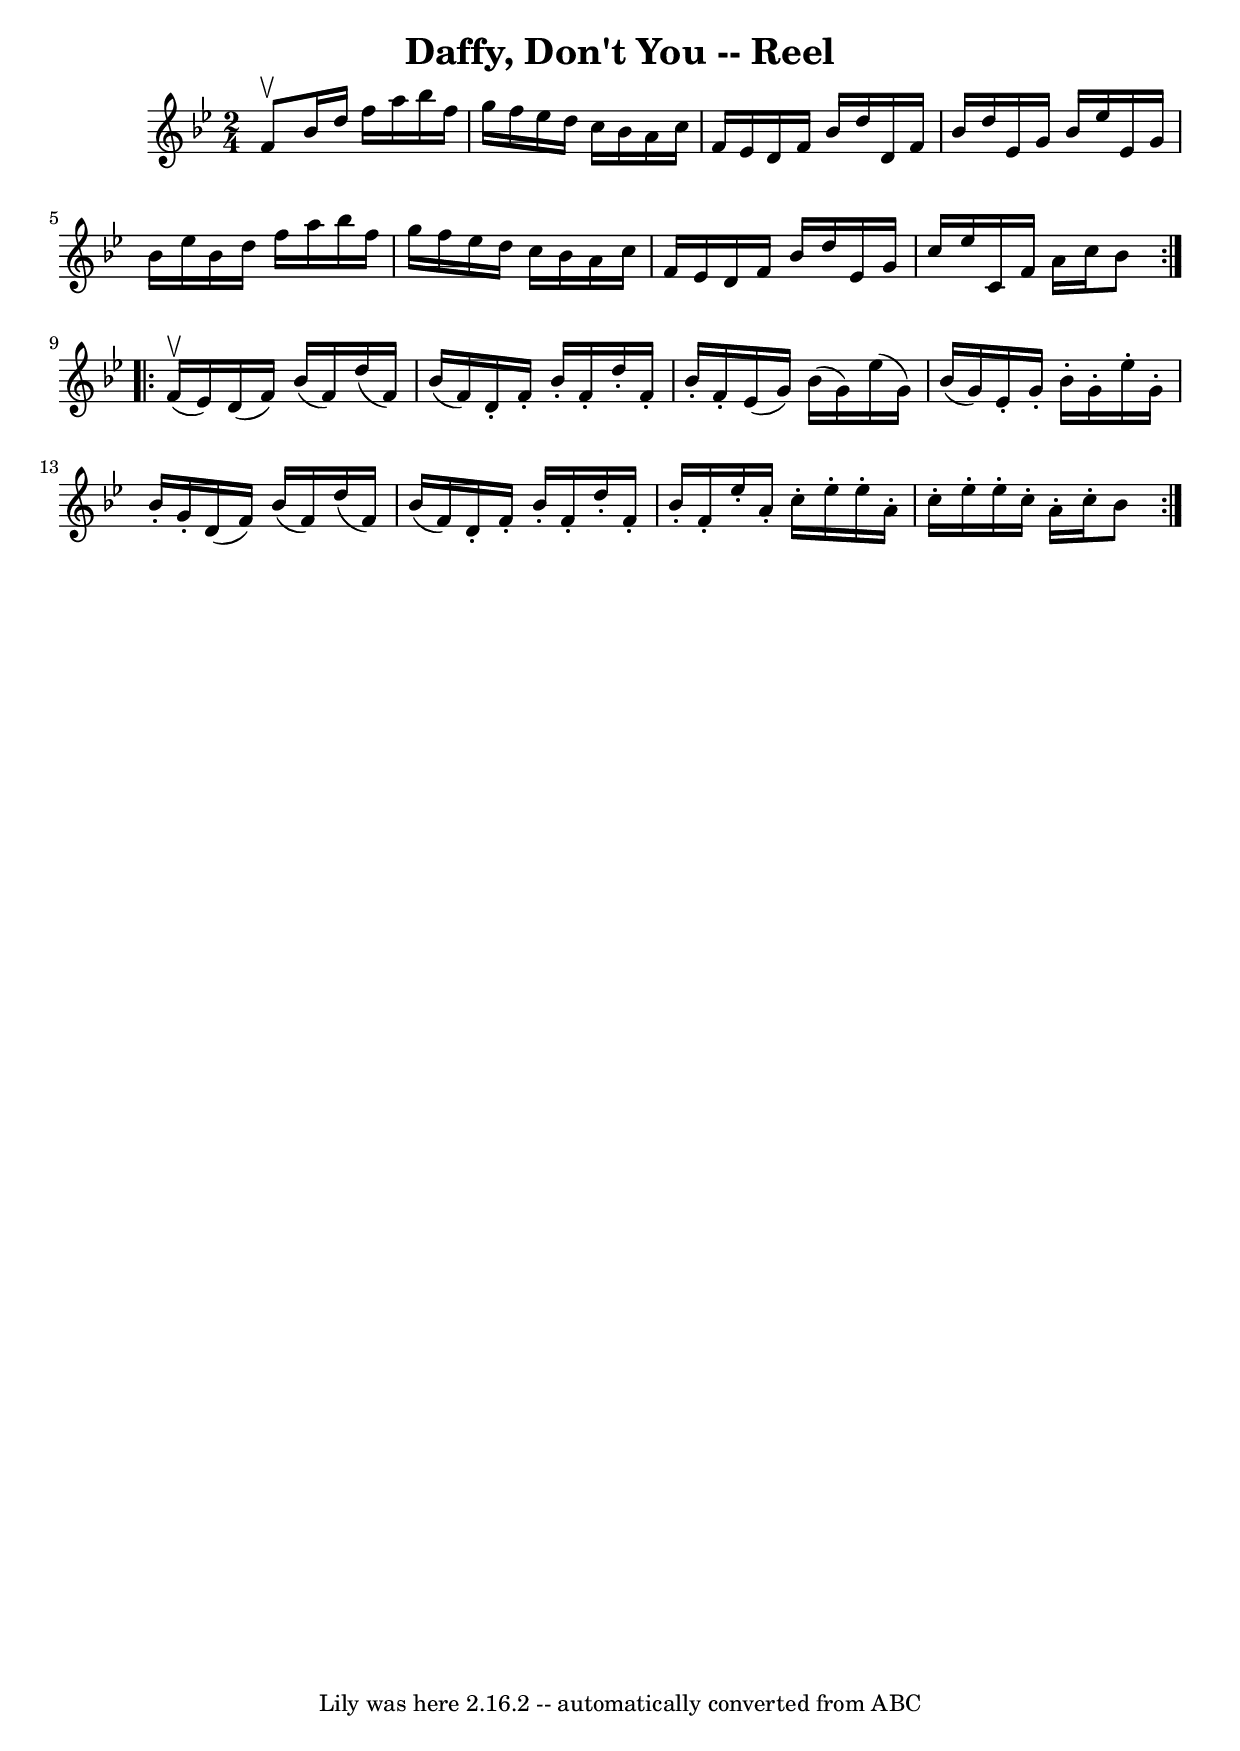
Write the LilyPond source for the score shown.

\version "2.7.40"
\include "Mammoth.ily"
\header {
	%% book = "Ryan's Mammoth Collection"
	crossRefNumber = "1"
	footnotes = ""
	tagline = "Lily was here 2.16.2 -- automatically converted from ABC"
	title = "Daffy, Don't You -- Reel"
}
voicedefault =  {


\repeat volta 2 {
\time 2/4 \key bes \major f'8^\upbow |
 bes'16 d''16 f''16   
 a''16 bes''16 f''16 g''16 f''16    |
 ees''16 d''16    
c''16 bes'16 a'16 c''16 f'16 ees'16    |
 d'16 f'16   
 bes'16 d''16 d'16 f'16 bes'16 d''16    |
 ees'16    
g'16 bes'16 ees''16 ees'16 g'16 bes'16 ees''16    |
    
 bes'16 d''16 f''16 a''16 bes''16 f''16 g''16 f''16    
|
 ees''16 d''16 c''16 bes'16 a'16 c''16 f'16    
ees'16    |
 d'16 f'16 bes'16 d''16 ees'16 g'16 c''16 
 ees''16    |
 c'16 f'16 a'16 c''16 bes'8  
} \repeat volta 2 { f'16^\upbow(ees'16) |
 d'16 (f'16  
-) bes'16 (f'16) d''16 (f'16) bes'16 (f'16)   |
  
 d'16 -. f'16 -. bes'16 -. f'16 -. d''16 -. f'16 -. bes'16 -.   
f'16 -.   |
 ees'16 (g'16) bes'16 (g'16) ees''16 (
g'16) bes'16 (g'16)   |
 ees'16 -. g'16 -. bes'16 -.   
g'16 -. ees''16 -. g'16 -. bes'16 -. g'16 -.   |
 d'16 (
f'16) bes'16 (f'16) d''16 (f'16) bes'16 (f'16)   
|
 d'16 -. f'16 -. bes'16 -. f'16 -. d''16 -. f'16 -.   
bes'16 -. f'16 -.   |
 ees''16 -. a'16 -. c''16 -. ees''16 -. 
 ees''16 -. a'16 -. c''16 -. ees''16 -.   |
 ees''16 -. c''16 
-. a'16 -. c''16 -. bes'8    }   
}

\score{
    <<

	\context Staff="default"
	{
	    \voicedefault 
	}

    >>
	\layout {
	}
	\midi {}
}
